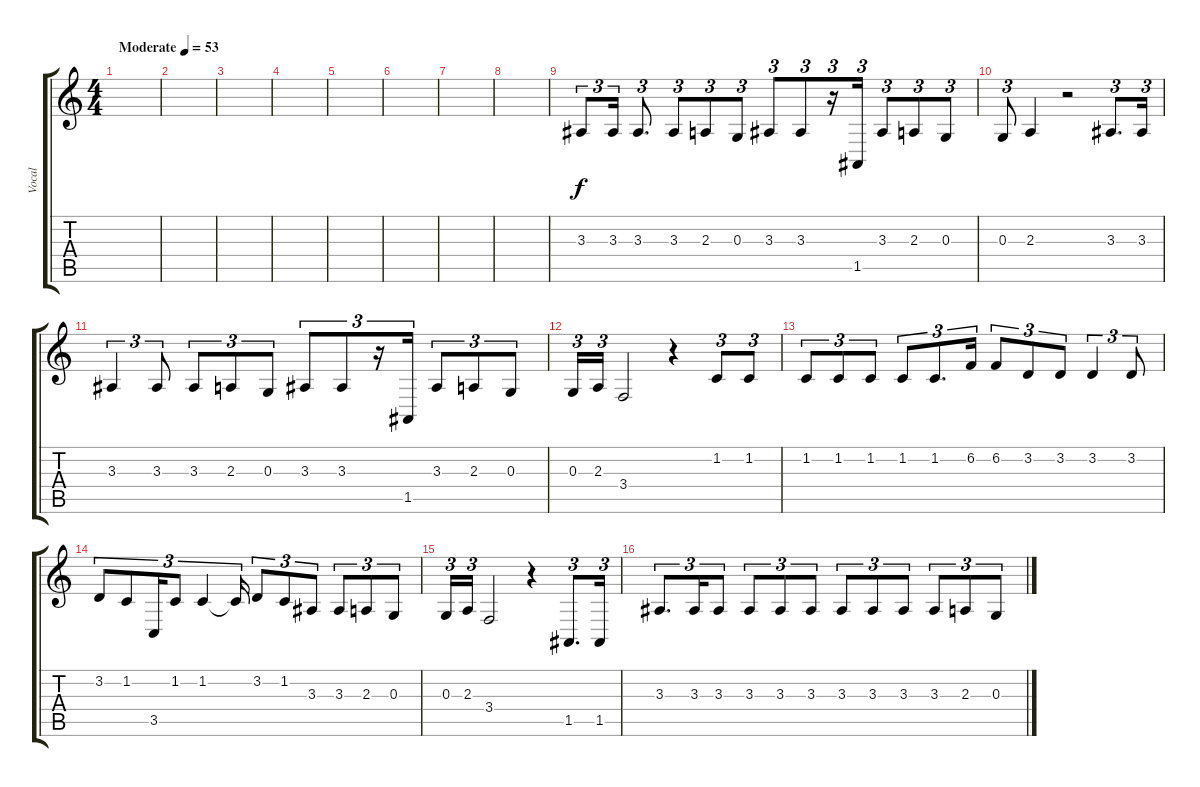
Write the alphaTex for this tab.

\track ("Vocal" "Vocal") {instrument lead1square}
\staff {score tabs}
\tuning (E4 B3 G3 D3 A2 E2) {hide}
\ts (4 4)
\tempo (53 "Moderate")
\clef g2
\ks c
|
|
|
|
|
|
|
|
3.3.8{tu (3 2)} 3.3.16{tu (3 2)} 3.3.8{d tu (3 2)} 3.3.8{tu (3 2)} 2.3.8{tu (3 2)} 0.3.8{tu (3 2)} 3.3.8{tu (3 2)} 3.3.8{tu (3 2)} r.16{tu (3 2)} 1.5.16{tu (3 2)} 3.3.8{tu (3 2)} 2.3.8{tu (3 2)} 0.3.8{tu (3 2)} |
0.3.8{tu (3 2)} 2.3.4 r.2 3.3.8{d tu (3 2)} 3.3.16{tu (3 2)} |
3.3.4{tu (3 2)} 3.3.8{tu (3 2)} 3.3.8{tu (3 2)} 2.3.8{tu (3 2)} 0.3.8{tu (3 2)} 3.3.8{tu (3 2)} 3.3.8{tu (3 2)} r.16{tu (3 2)} 1.5.16{tu (3 2)} 3.3.8{tu (3 2)} 2.3.8{tu (3 2)} 0.3.8{tu (3 2)} |
0.3.16{tu (3 2)} 2.3.16{tu (3 2)} 3.4.2 r.4 1.2.8{tu (3 2)} 1.2.8{tu (3 2)} |
1.2.8{tu (3 2)} 1.2.8{tu (3 2)} 1.2.8{tu (3 2)} 1.2.8{tu (3 2)} 1.2.8{d tu (3 2)} 6.2.16{tu (3 2)} 6.2.8{tu (3 2)} 3.2.8{tu (3 2)} 3.2.8{tu (3 2)} 3.2.4{tu (3 2)} 3.2.8{tu (3 2)} |
3.2.8{tu (3 2)} 1.2.8{tu (3 2)} 3.5.16{tu (3 2)} 1.2.8{tu (3 2)} 1.2.4{tu (3 2)} 1.2{t}.16{tu (3 2)} 3.2.8{tu (3 2)} 1.2.8{tu (3 2)} 3.3.8{tu (3 2)} 3.3.8{tu (3 2)} 2.3.8{tu (3 2)} 0.3.8{tu (3 2)} |
0.3.16{tu (3 2)} 2.3.16{tu (3 2)} 3.4.2 r.4 1.5.8{d tu (3 2)} 1.5.16{tu (3 2)} |
3.3.8{d tu (3 2)} 3.3.16{tu (3 2)} 3.3.8{tu (3 2)} 3.3.8{tu (3 2)} 3.3.8{tu (3 2)} 3.3.8{tu (3 2)} 3.3.8{tu (3 2)} 3.3.8{tu (3 2)} 3.3.8{tu (3 2)} 3.3.8{tu (3 2)} 2.3.8{tu (3 2)} 0.3.8{tu (3 2)}
